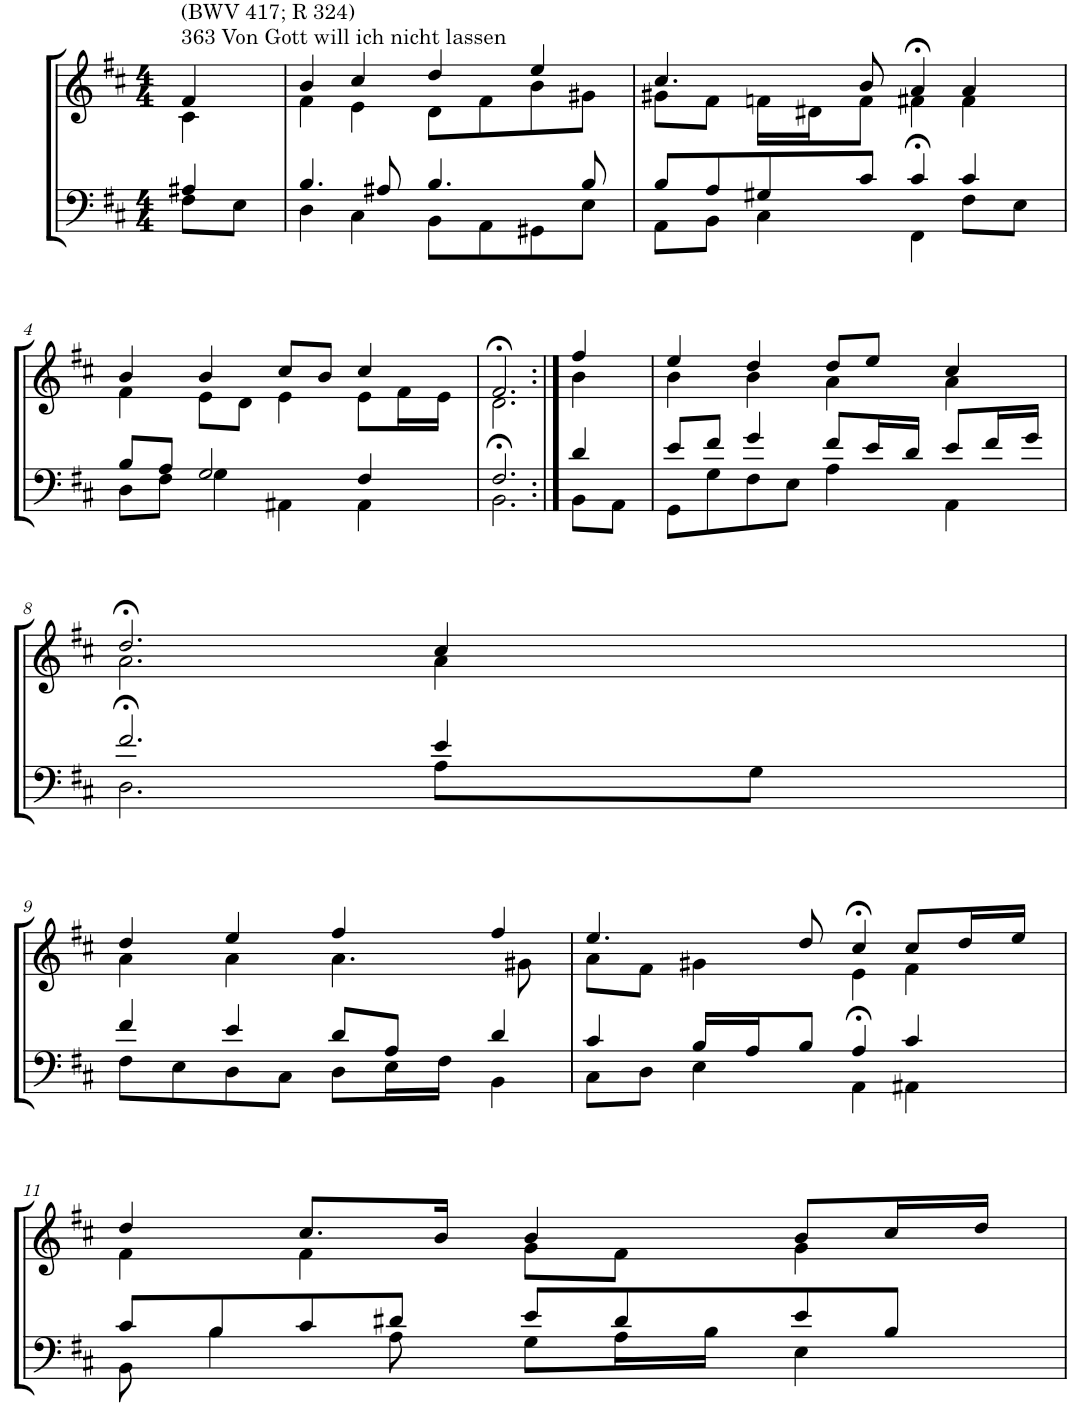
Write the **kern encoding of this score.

**kern	**kern
*part2	*part1
*staff2	*staff1
*I"Tenor/Baß	*I"Sopran/Alt
*clefF4	*clefG2
*k[f#c#]	*k[f#c#]
*M4/4	*M4/4
=1	=1
*^	*^
!	!	!LO:TX:a:t=363 Von Gott will ich nicht lassen	!
!	!	!LO:TX:a:t=(BWV 417; R 324)	!
4A#X/	8F#\L	4f#/	4c#\
.	8E\J	.	.
=2	=2	=2	=2
4.B/	4D\	4b/	4f#\
.	4C#\	4cc#/	4e\
8A#X/	.	.	.
4.B/	8BB\L	4dd/	8d\L
.	8AA\	.	8f#\
.	8GG#X\	4ee/	8b\
8B/	8E\J	.	8g#X\J
=3	=3	=3	=3
8B/L	8AA\L	4.cc#/	8g#X\L
8A/	8BB\J	.	8f#\J
8G#X/	4C#\	.	16fn\LL
.	.	.	16d#X\J
8c#/J	.	8b/	8f\J
4c#/	4FF#>\	4a>/	4f#X\
4c#/	8F#\L	4a/	4f#\
.	8E\J	.	.
!!LO:LB:g=z	!!
=4	=4	=4	=4
8B/L	8D\L	4b/	4f#\
8A/J	8F#\J	.	.
2G/	4G\	4b/	8e\L
.	.	.	8d\J
.	4AA#X\	8cc#/L	4e\
.	.	8b/J	.
4F#/	4AA#\	4cc#/	8e\L
.	.	.	16f#\L
.	.	.	16e\JJ
=5	=5	=5	=5
2.F#/	2.BB>\	2.f#>/	2.d\
=6:|!	=6:|!	=6:|!	=6:|!
4d/	8BB\L	4ff#/	4b\
.	8AA\J	.	.
=7	=7	=7	=7
8e/L	8GG\L	4ee/	4b\
8f#/J	8G\	.	.
4g/	8F#\	4dd/	4b\
.	8E\J	.	.
8f#/L	4A\	8dd/L	4a\
16e/L	.	8ee/J	.
16d/JJ	.	.	.
8e/L	4AA\	4cc#/	4a\
16f#/L	.	.	.
16g/JJ	.	.	.
!!LO:LB:g=z	!!
=8	=8	=8	=8
2.f#/	2.D>\	2.dd>/	2.a\
4e/	8A\L	4cc#/	4a\
.	8G\J	.	.
!!LO:LB:g=z	!!
=9	=9	=9	=9
4f#/	8F#\L	4dd/	4a\
.	8E\	.	.
4e/	8D\	4ee/	4a\
.	8C#\J	.	.
8d/L	8D\L	4ff#/	4.a\
8A/J	16E\L	.	.
.	16F#\JJ	.	.
4d/	4BB\	4ff#/	.
.	.	.	8g#X\
=10	=10	=10	=10
4c#/	8C#\L	4.ee/	8a\L
.	8D\J	.	8f#\J
16B/LL	4E\	.	4g#X\
16A/J	.	.	.
8B/J	.	8dd/	.
4A/	4AA>\	4cc#>/	4e\
4c#/	4AA#X\	8cc#/L	4f#\
.	.	16dd/L	.
.	.	16ee/JJ	.
!!LO:LB:g=z	!!
=11	=11	=11	=11
8c#/L	8BB\	4dd/	4f#\
8B/	4B\	.	.
8c#/	.	8.cc#/L	4f#\
8d#X/J	8A\	.	.
.	.	16b/Jk	.
8e/L	8G\L	4b/	8g\L
8d#/	16A\L	.	8f#\J
.	16B\JJ	.	.
8e/	4E\	8b/L	4g\
8B/J	.	16cc#/L	.
.	.	16dd/JJ	.
*v	*v	*	*
*	*v	*v
=	=
*-	*-
